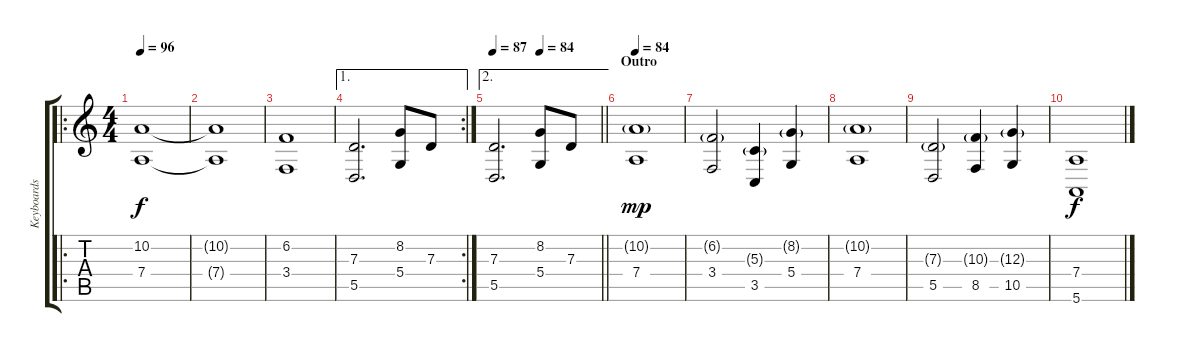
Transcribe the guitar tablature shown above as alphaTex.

\track ("Keyboards" "Keyboards") {instrument stringensemble1}
\staff {score tabs}
\tuning (E4 B3 G3 D3 A2 E2) {hide}
\ro
\ts (4 4)
\tempo 96
\clef g2
\ks c
(10.2 7.4).1{dy f} |
(10.2{t} 7.4{t}).1 |
(6.2 3.4).1 |
\ae 1
\rc 2
(7.3 5.5).2{d} (8.2 5.4).8 7.3.8 |
\ae 2
\tempo 87
\tempo (84 0.4375)
\barLineRight lightlight
(7.3 5.5).2{d} (8.2 5.4).8 7.3.8 |
\section ("" "Outro")
\tempo 84
(10.2{g} 7.4).1{dy mp} |
(6.2{g} 3.4).2 (5.3{g} 3.5).4 (8.2{g} 5.4).4 |
(10.2{g} 7.4).1 |
(7.3{g} 5.5).2 (10.3{g} 8.5).4 (12.3{g} 10.5).4 |
(7.4 5.6).1{dy f volume 0}
